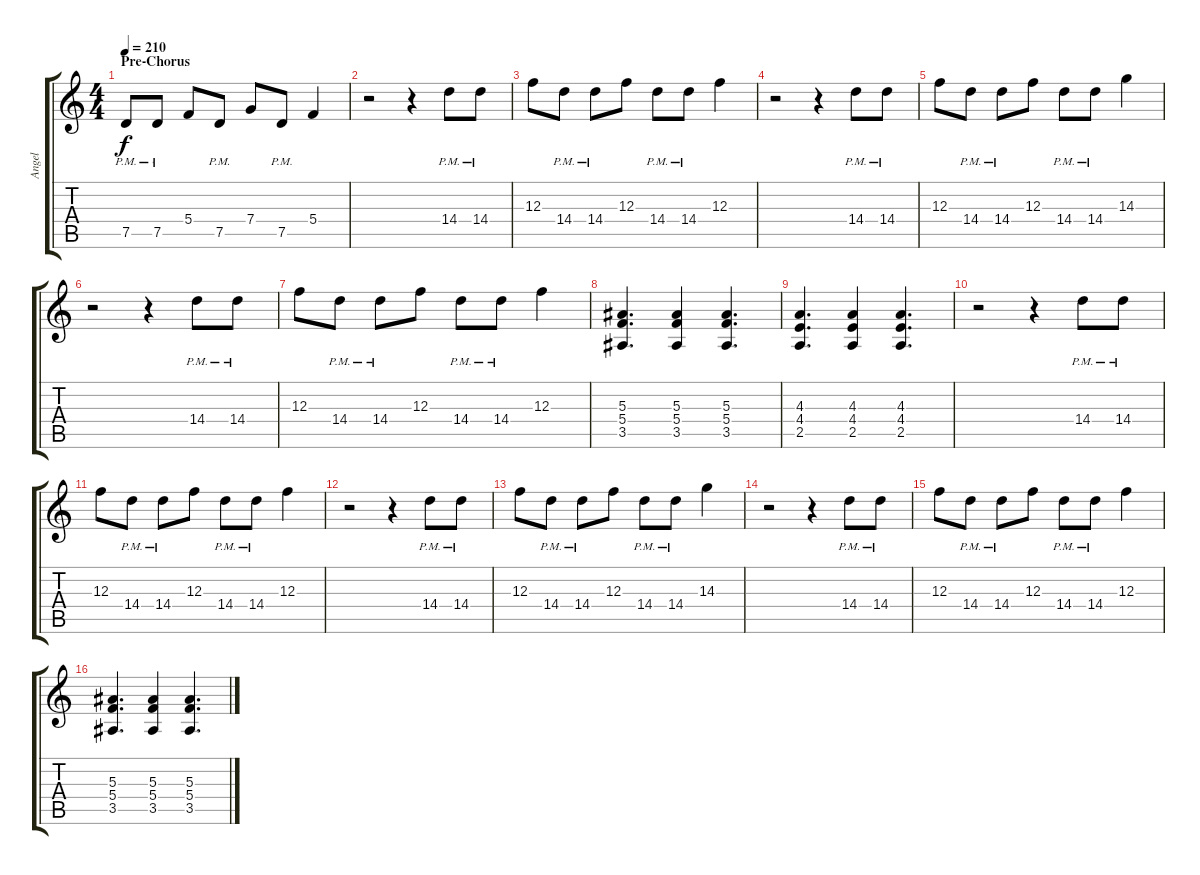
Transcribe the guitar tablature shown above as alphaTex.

\track ("Angel" "Angel") {instrument distortionguitar}
\staff {score tabs}
\tuning (D4 A3 F3 C3 G2 D2) {hide}
\ts (4 4)
\section ("" "Pre-Chorus")
\tempo 210
\clef g2
\ks c
7.5{pm}.8{dy f} 7.5{pm}.8 5.4.8 7.5{pm}.8 7.4.8 7.5{pm}.8 5.4.4 |
r.2 r.4 14.4{pm}.8 14.4{pm}.8 |
12.3.8 14.4{pm}.8 14.4{pm}.8 12.3.8 14.4{pm}.8 14.4{pm}.8 12.3.4 |
r.2 r.4 14.4{pm}.8 14.4{pm}.8 |
12.3.8 14.4{pm}.8 14.4{pm}.8 12.3.8 14.4{pm}.8 14.4{pm}.8 14.3.4 |
r.2 r.4 14.4{pm}.8 14.4{pm}.8 |
12.3.8 14.4{pm}.8 14.4{pm}.8 12.3.8 14.4{pm}.8 14.4{pm}.8 12.3.4 |
(5.3 5.4 3.5).4{d} (5.3 5.4 3.5).4 (5.3 5.4 3.5).4{d} |
(4.3 4.4 2.5).4{d} (4.3 4.4 2.5).4 (4.3 4.4 2.5).4{d} |
r.2 r.4 14.4{pm}.8 14.4{pm}.8 |
12.3.8 14.4{pm}.8 14.4{pm}.8 12.3.8 14.4{pm}.8 14.4{pm}.8 12.3.4 |
r.2 r.4 14.4{pm}.8 14.4{pm}.8 |
12.3.8 14.4{pm}.8 14.4{pm}.8 12.3.8 14.4{pm}.8 14.4{pm}.8 14.3.4 |
r.2 r.4 14.4{pm}.8 14.4{pm}.8 |
12.3.8 14.4{pm}.8 14.4{pm}.8 12.3.8 14.4{pm}.8 14.4{pm}.8 12.3.4 |
(5.3 5.4 3.5).4{d} (5.3 5.4 3.5).4 (5.3 5.4 3.5).4{d}
